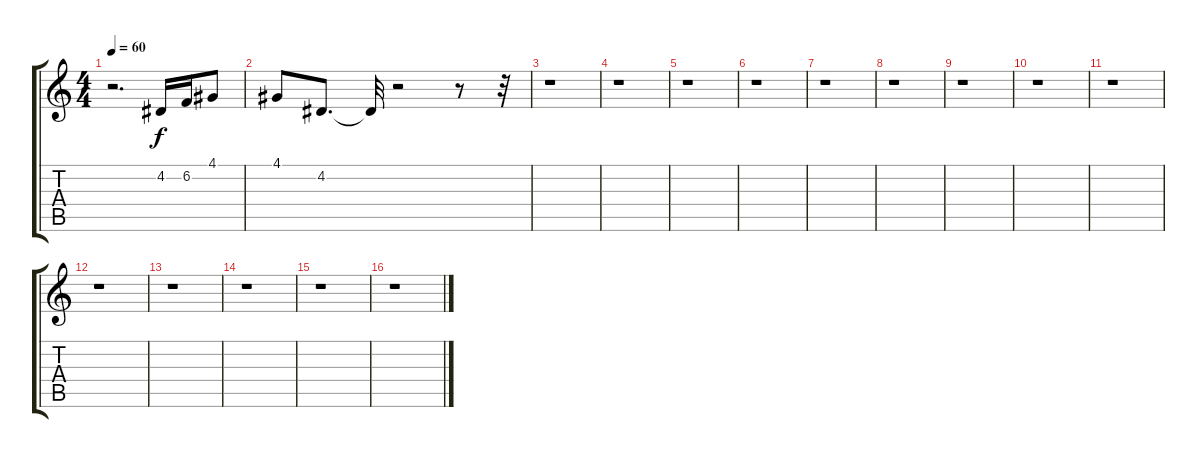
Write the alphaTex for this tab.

\track "" {instrument lead6voice}
\staff {score tabs}
\tuning (E4 B3 G3 D3 A2 E2) {hide}
\ts (4 4)
\tempo 60
\clef g2
\ks c
r.2{d dy f} 4.2.16 6.2.16 4.1.8 |
4.1.8 4.2.8{d} 4.2{t}.32 r.2 r.8 r.32 |
r.1 |
r.1 |
r.1 |
r.1 |
r.1 |
r.1 |
r.1 |
r.1 |
r.1 |
r.1 |
r.1 |
r.1 |
r.1 |
r.1
